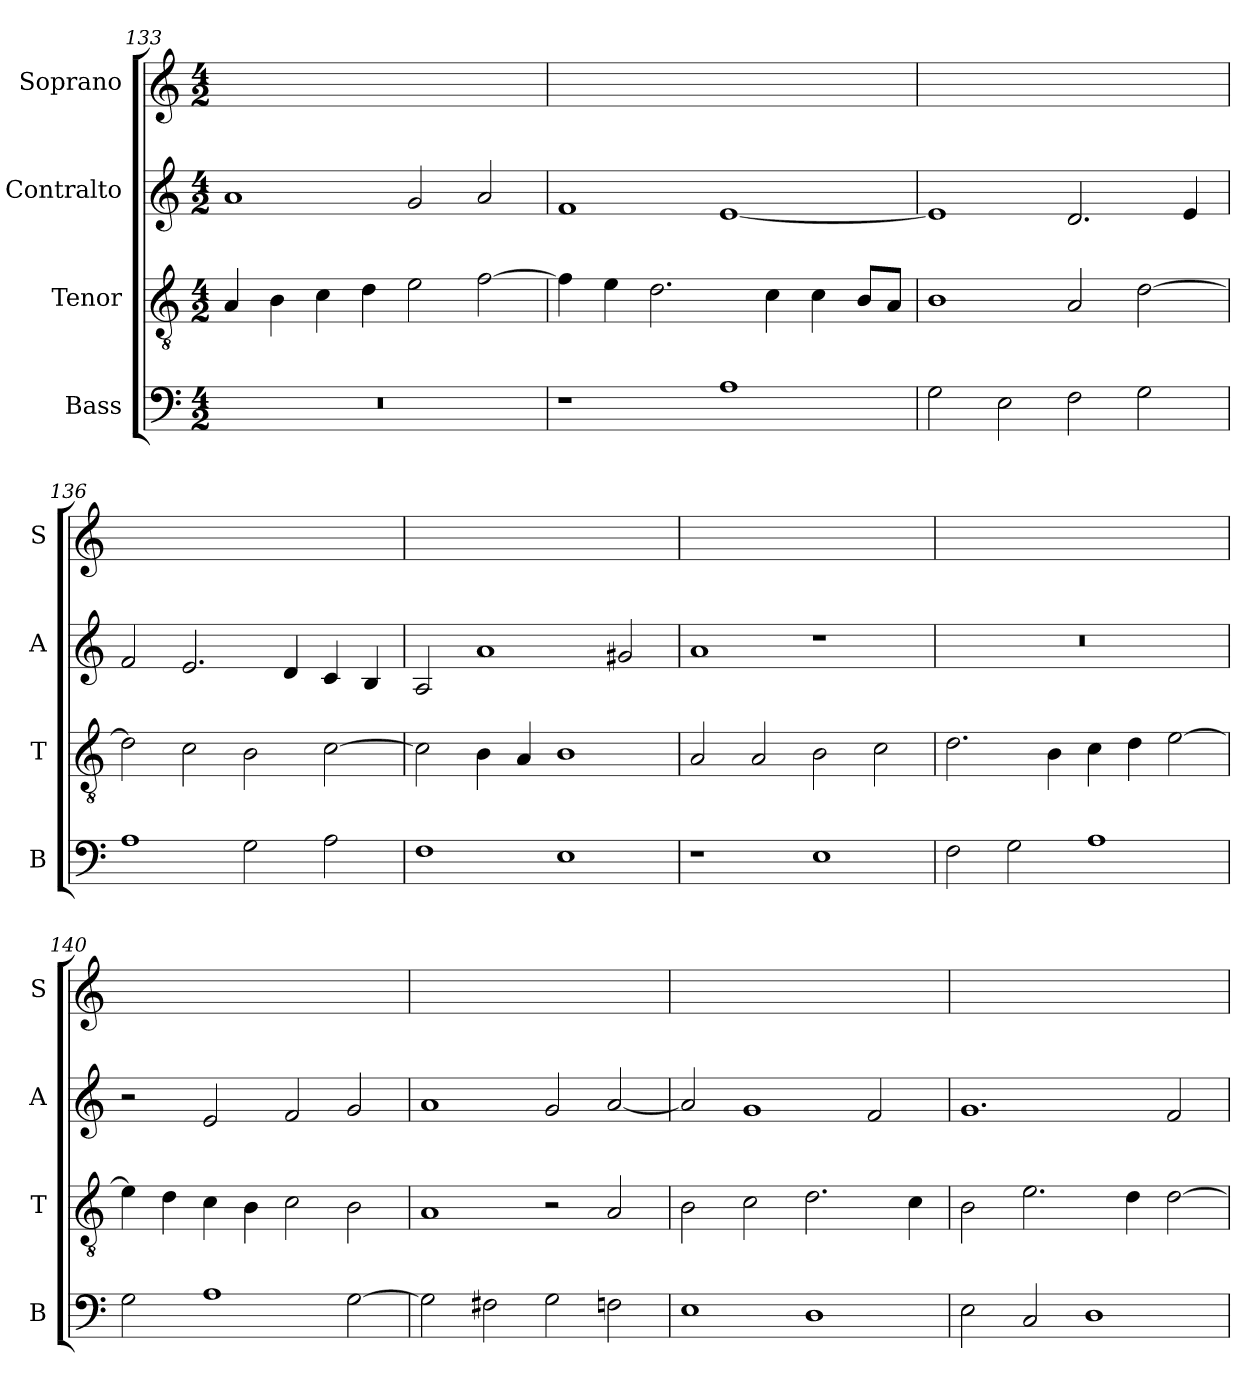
**kern	**kern	**kern	**kern
*part4	*part3	*part2	*part1
*staff4	*staff3	*staff2	*staff1
*I"Bass	*I"Tenor	*I"Contralto	*I"Soprano
*I'B	*I'T	*I'A	*I'S
*clefF4	*clefGv2	*clefG2	*clefG2
*k[]	*k[]	*k[]	*k[]
*M4/2	*M4/2	*M4/2	*M4/2
=133	=133	=133	=133
0r	4A	1a	0ryy
.	4B	.	.
.	4c	.	.
.	4d	.	.
.	2e	2g	.
.	[2f	2a	.
=134	=134	=134	=134
1r	4f]	1f	0ryy
.	4e	.	.
.	2.d	.	.
1A	.	[1e	.
.	4c	.	.
.	4c	.	.
.	8B/L	.	.
.	8A/J	.	.
=135	=135	=135	=135
2G	1B	1e]	0ryy
2E	.	.	.
2F	2A	2.d	.
2G	[2d	.	.
.	.	4e	.
=136	=136	=136	=136
1A	2d]	2f	0ryy
.	2c	2.e	.
2G	2B	.	.
.	.	4d	.
2A	[2c	4c	.
.	.	4B	.
=137	=137	=137	=137
1F	2c]	2A	0ryy
.	4B	1a	.
.	4A	.	.
1E	1B	.	.
.	.	2g#X	.
=138	=138	=138	=138
1r	2A	1a	0ryy
.	2A	.	.
1E	2B	1r	.
.	2c	.	.
=139	=139	=139	=139
2F	2.d	0r	0ryy
2G	.	.	.
.	4B	.	.
1A	4c	.	.
.	4d	.	.
.	[2e	.	.
=140	=140	=140	=140
2G	4e]	2r	0ryy
.	4d	.	.
1A	4c	2e	.
.	4B	.	.
.	2c	2f	.
[2G	2B	2g	.
=141	=141	=141	=141
2G]	1A	1a	0ryy
2F#X	.	.	.
2G	2r	2g	.
2Fn	2A	[2a	.
=142	=142	=142	=142
1E	2B	2a]	0ryy
.	2c	1g	.
1D	2.d	.	.
.	.	2f	.
.	4c	.	.
=143	=143	=143	=143
2E	2B	1.g	0ryy
2C	2.e	.	.
1D	.	.	.
.	4d	.	.
.	[2d	2f	.
=	=	=	=
*-	*-	*-	*-
